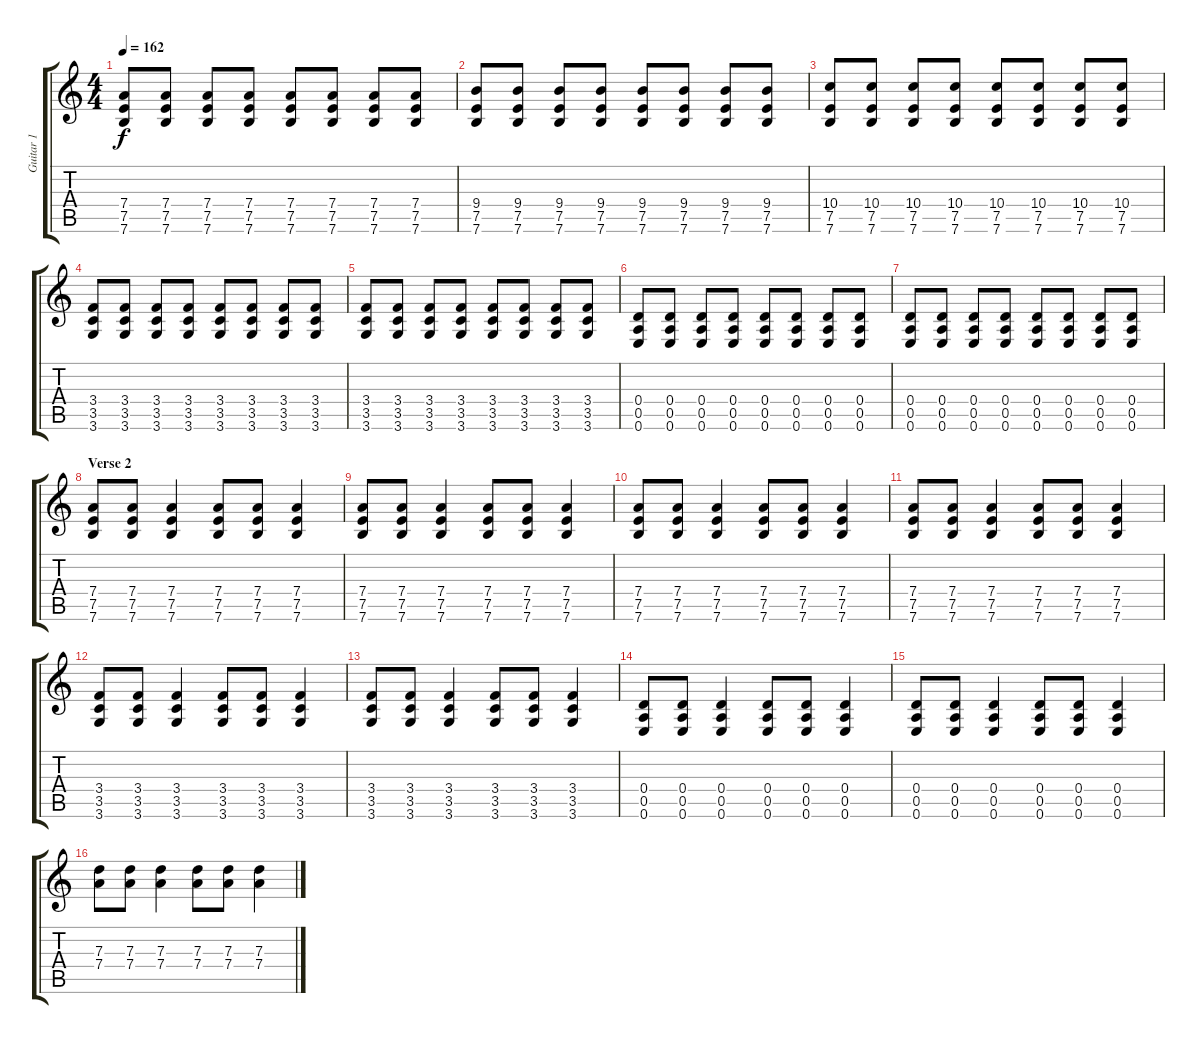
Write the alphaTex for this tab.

\track ("Guitar 1" "Guitar 1") {instrument electricguitarclean}
\staff {score tabs}
\tuning (E4 B3 G3 D3 A2 E2) {hide}
\ts (4 4)
\tempo 162
\clef g2
\ks c
(7.4 7.5 7.6).8{dy f} (7.4 7.5 7.6).8 (7.4 7.5 7.6).8 (7.4 7.5 7.6).8 (7.4 7.5 7.6).8 (7.4 7.5 7.6).8 (7.4 7.5 7.6).8 (7.4 7.5 7.6).8 |
(9.4 7.5 7.6).8 (9.4 7.5 7.6).8 (9.4 7.5 7.6).8 (9.4 7.5 7.6).8 (9.4 7.5 7.6).8 (9.4 7.5 7.6).8 (9.4 7.5 7.6).8 (9.4 7.5 7.6).8 |
(10.4 7.5 7.6).8 (10.4 7.5 7.6).8 (10.4 7.5 7.6).8 (10.4 7.5 7.6).8 (10.4 7.5 7.6).8 (10.4 7.5 7.6).8 (10.4 7.5 7.6).8 (10.4 7.5 7.6).8 |
(3.4 3.5 3.6).8 (3.4 3.5 3.6).8 (3.4 3.5 3.6).8 (3.4 3.5 3.6).8 (3.4 3.5 3.6).8 (3.4 3.5 3.6).8 (3.4 3.5 3.6).8 (3.4 3.5 3.6).8 |
(3.4 3.5 3.6).8 (3.4 3.5 3.6).8 (3.4 3.5 3.6).8 (3.4 3.5 3.6).8 (3.4 3.5 3.6).8 (3.4 3.5 3.6).8 (3.4 3.5 3.6).8 (3.4 3.5 3.6).8 |
(0.4 0.5 0.6).8 (0.4 0.5 0.6).8 (0.4 0.5 0.6).8 (0.4 0.5 0.6).8 (0.4 0.5 0.6).8 (0.4 0.5 0.6).8 (0.4 0.5 0.6).8 (0.4 0.5 0.6).8 |
(0.4 0.5 0.6).8 (0.4 0.5 0.6).8 (0.4 0.5 0.6).8 (0.4 0.5 0.6).8 (0.4 0.5 0.6).8 (0.4 0.5 0.6).8 (0.4 0.5 0.6).8 (0.4 0.5 0.6).8 |
\section ("" "Verse 2")
(7.4 7.5 7.6).8 (7.4 7.5 7.6).8 (7.4 7.5 7.6).4 (7.4 7.5 7.6).8 (7.4 7.5 7.6).8 (7.4 7.5 7.6).4 |
(7.4 7.5 7.6).8 (7.4 7.5 7.6).8 (7.4 7.5 7.6).4 (7.4 7.5 7.6).8 (7.4 7.5 7.6).8 (7.4 7.5 7.6).4 |
(7.4 7.5 7.6).8 (7.4 7.5 7.6).8 (7.4 7.5 7.6).4 (7.4 7.5 7.6).8 (7.4 7.5 7.6).8 (7.4 7.5 7.6).4 |
(7.4 7.5 7.6).8 (7.4 7.5 7.6).8 (7.4 7.5 7.6).4 (7.4 7.5 7.6).8 (7.4 7.5 7.6).8 (7.4 7.5 7.6).4 |
(3.4 3.5 3.6).8 (3.4 3.5 3.6).8 (3.4 3.5 3.6).4 (3.4 3.5 3.6).8 (3.4 3.5 3.6).8 (3.4 3.5 3.6).4 |
(3.4 3.5 3.6).8 (3.4 3.5 3.6).8 (3.4 3.5 3.6).4 (3.4 3.5 3.6).8 (3.4 3.5 3.6).8 (3.4 3.5 3.6).4 |
(0.4 0.5 0.6).8 (0.4 0.5 0.6).8 (0.4 0.5 0.6).4 (0.4 0.5 0.6).8 (0.4 0.5 0.6).8 (0.4 0.5 0.6).4 |
(0.4 0.5 0.6).8 (0.4 0.5 0.6).8 (0.4 0.5 0.6).4 (0.4 0.5 0.6).8 (0.4 0.5 0.6).8 (0.4 0.5 0.6).4 |
(7.3 7.4).8 (7.3 7.4).8 (7.3 7.4).4 (7.3 7.4).8 (7.3 7.4).8 (7.3 7.4).4
